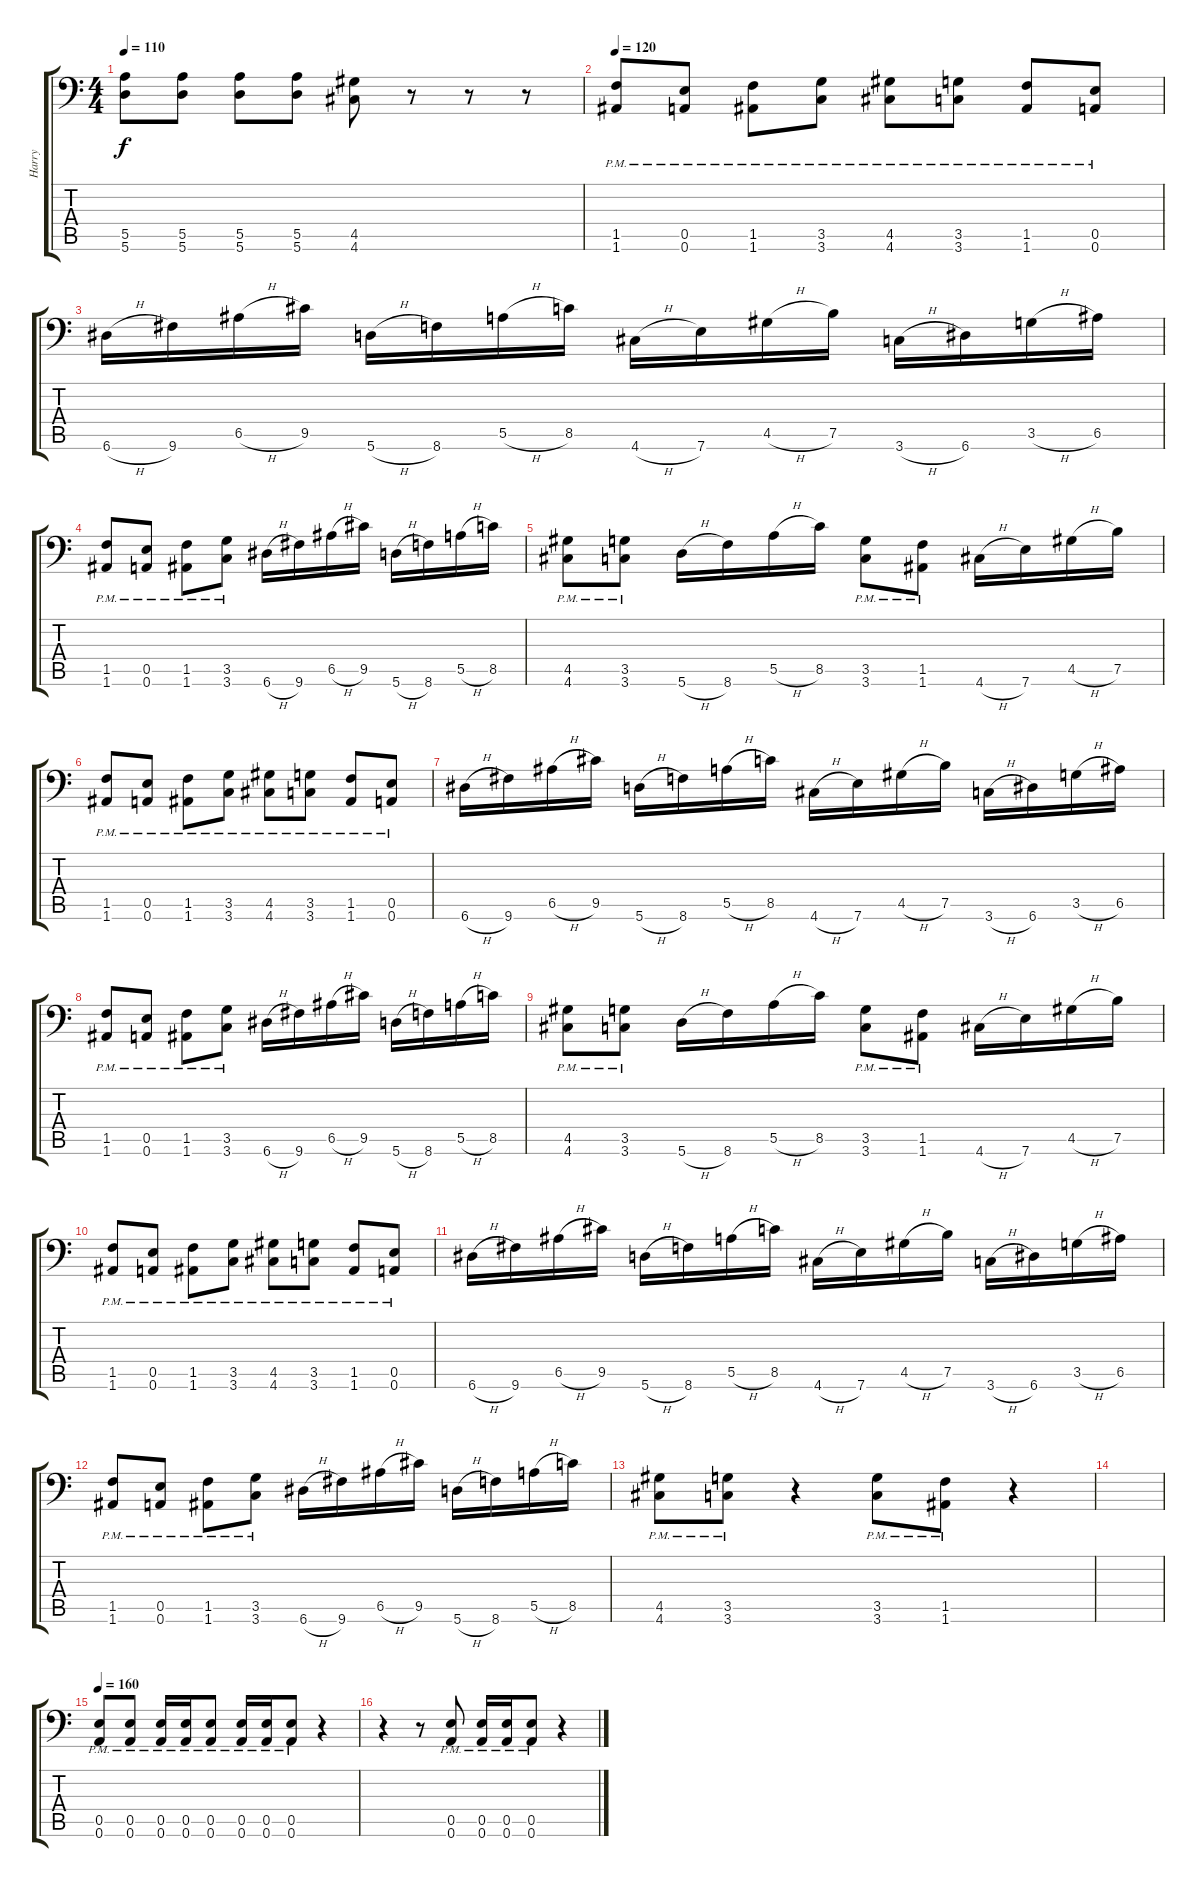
\track ("Harry" "Harry") {instrument distortionguitar}
\staff {score tabs}
\tuning (B3 Gb3 D3 A2 E2 A1) {hide}
\ts (4 4)
\tempo 110
\clef f4
\ks c
(5.5 5.6).8{dy f} (5.5 5.6).8 (5.5 5.6).8 (5.5 5.6).8 (4.5 4.6).8 r.8 r.8 r.8 |
\tempo 120
(1.5{pm} 1.6{pm}).8 (0.5{pm} 0.6{pm}).8 (1.5{pm} 1.6{pm}).8 (3.5{pm} 3.6{pm}).8 (4.5{pm} 4.6{pm}).8 (3.5{pm} 3.6{pm}).8 (1.5{pm} 1.6{pm}).8 (0.5{pm} 0.6{pm}).8 |
6.6{h}.16 9.6.16 6.5{h}.16 9.5.16 5.6{h}.16 8.6.16 5.5{h}.16 8.5.16 4.6{h}.16 7.6.16 4.5{h}.16 7.5.16 3.6{h}.16 6.6.16 3.5{h}.16 6.5.16 |
(1.5{pm} 1.6{pm}).8 (0.5{pm} 0.6{pm}).8 (1.5{pm} 1.6{pm}).8 (3.5{pm} 3.6{pm}).8 6.6{h}.16 9.6.16 6.5{h}.16 9.5.16 5.6{h}.16 8.6.16 5.5{h}.16 8.5.16 |
(4.5{pm} 4.6{pm}).8 (3.5{pm} 3.6{pm}).8 5.6{h}.16 8.6.16 5.5{h}.16 8.5.16 (3.5{pm} 3.6{pm}).8 (1.5{pm} 1.6{pm}).8 4.6{h}.16 7.6.16 4.5{h}.16 7.5.16 |
(1.5{pm} 1.6{pm}).8 (0.5{pm} 0.6{pm}).8 (1.5{pm} 1.6{pm}).8 (3.5{pm} 3.6{pm}).8 (4.5{pm} 4.6{pm}).8 (3.5{pm} 3.6{pm}).8 (1.5{pm} 1.6{pm}).8 (0.5{pm} 0.6{pm}).8 |
6.6{h}.16 9.6.16 6.5{h}.16 9.5.16 5.6{h}.16 8.6.16 5.5{h}.16 8.5.16 4.6{h}.16 7.6.16 4.5{h}.16 7.5.16 3.6{h}.16 6.6.16 3.5{h}.16 6.5.16 |
(1.5{pm} 1.6{pm}).8 (0.5{pm} 0.6{pm}).8 (1.5{pm} 1.6{pm}).8 (3.5{pm} 3.6{pm}).8 6.6{h}.16 9.6.16 6.5{h}.16 9.5.16 5.6{h}.16 8.6.16 5.5{h}.16 8.5.16 |
(4.5{pm} 4.6{pm}).8 (3.5{pm} 3.6{pm}).8 5.6{h}.16 8.6.16 5.5{h}.16 8.5.16 (3.5{pm} 3.6{pm}).8 (1.5{pm} 1.6{pm}).8 4.6{h}.16 7.6.16 4.5{h}.16 7.5.16 |
(1.5{pm} 1.6{pm}).8 (0.5{pm} 0.6{pm}).8 (1.5{pm} 1.6{pm}).8 (3.5{pm} 3.6{pm}).8 (4.5{pm} 4.6{pm}).8 (3.5{pm} 3.6{pm}).8 (1.5{pm} 1.6{pm}).8 (0.5{pm} 0.6{pm}).8 |
6.6{h}.16 9.6.16 6.5{h}.16 9.5.16 5.6{h}.16 8.6.16 5.5{h}.16 8.5.16 4.6{h}.16 7.6.16 4.5{h}.16 7.5.16 3.6{h}.16 6.6.16 3.5{h}.16 6.5.16 |
(1.5{pm} 1.6{pm}).8 (0.5{pm} 0.6{pm}).8 (1.5{pm} 1.6{pm}).8 (3.5{pm} 3.6{pm}).8 6.6{h}.16 9.6.16 6.5{h}.16 9.5.16 5.6{h}.16 8.6.16 5.5{h}.16 8.5.16 |
(4.5{pm} 4.6{pm}).8 (3.5{pm} 3.6{pm}).8 r.4 (3.5{pm} 3.6{pm}).8 (1.5{pm} 1.6{pm}).8 r.4 |
|
\tempo 160
(0.5{pm} 0.6{pm}).8 (0.5{pm} 0.6{pm}).8 (0.5 0.6{pm}).16 (0.5 0.6{pm}).16 (0.5 0.6{pm}).8 (0.5 0.6{pm}).16 (0.5 0.6{pm}).16 (0.5 0.6{pm}).8 r.4 |
r.4 r.8 (0.5{pm} 0.6{pm}).8 (0.5 0.6{pm}).16 (0.5 0.6{pm}).16 (0.5 0.6{pm}).8 r.4
